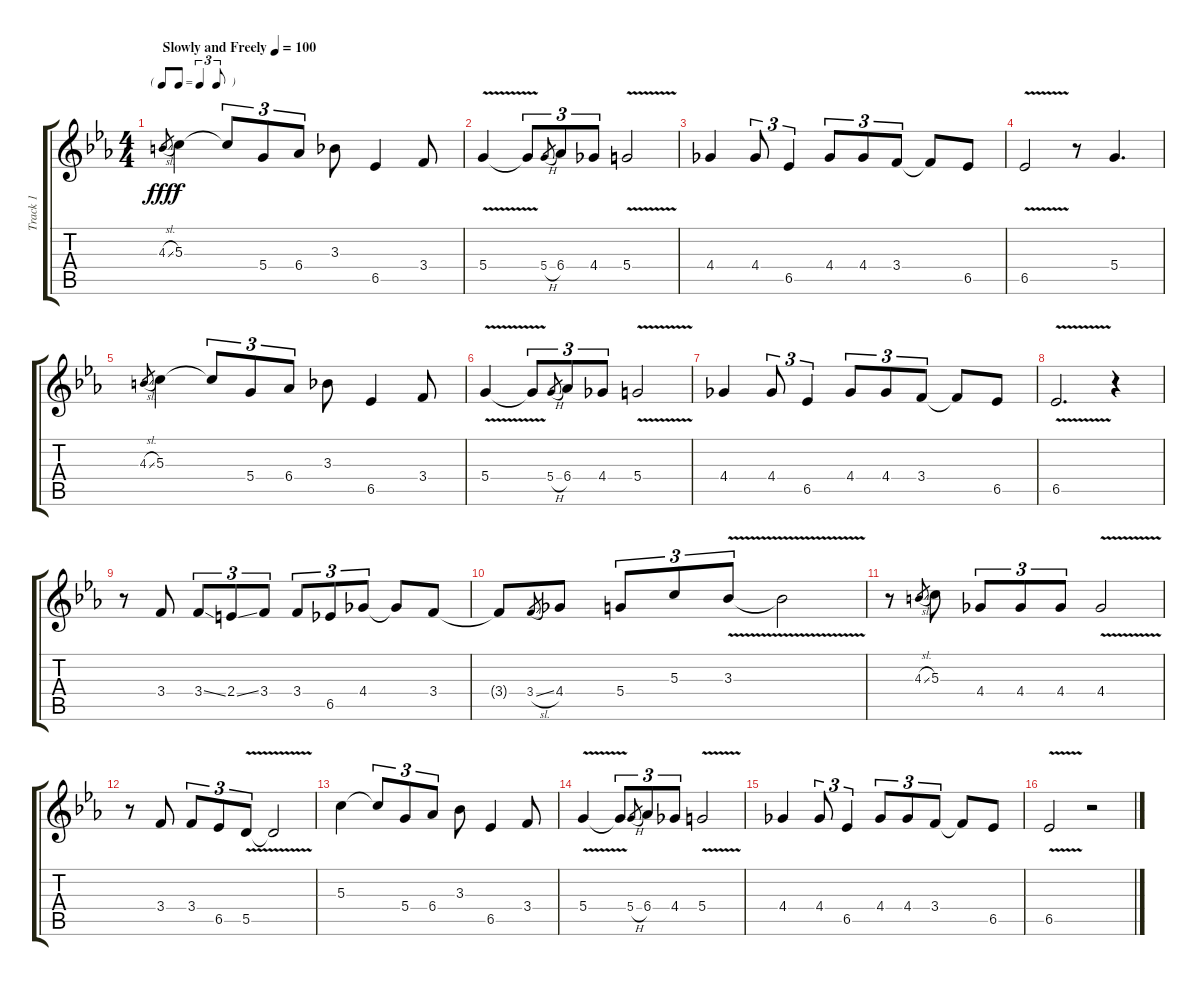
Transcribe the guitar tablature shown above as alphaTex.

\track ("Track 1" "Track 1") {instrument acousticguitarsteel}
\staff {score tabs}
\tuning (E4 B3 G3 D3 A2 E2) {hide}
\ts (4 4)
\tf triplet8th
\tempo (100 "Slowly and Freely")
\clef g2
\ks eb
4.3{sl}.8{gr dy fff instrument acousticguitarsteel} 5.3.4{dy f} 5.3{t}.8{tu (3 2)} 5.4.8{tu (3 2)} 6.4.8{tu (3 2)} 3.3.8 6.5.4 3.4.8 |
5.4{v}.4 5.4{t}.8{tu (3 2)} 5.4{h}.8{gr} 6.4.8{tu (3 2)} 4.4.8{tu (3 2)} 5.4{v}.2 |
4.4.4 4.4.8{tu (3 2)} 6.5.4{tu (3 2)} 4.4.8{tu (3 2)} 4.4.8{tu (3 2)} 3.4.8{tu (3 2)} 3.4{t}.8 6.5.8 |
6.5{v}.2 r.8 5.4.4{d} |
4.3{sl}.8{gr} 5.3.4 5.3{t}.8{tu (3 2)} 5.4.8{tu (3 2)} 6.4.8{tu (3 2)} 3.3.8 6.5.4 3.4.8 |
5.4{v}.4 5.4{t}.8{tu (3 2)} 5.4{h}.8{gr} 6.4.8{tu (3 2)} 4.4.8{tu (3 2)} 5.4{v}.2 |
4.4.4 4.4.8{tu (3 2)} 6.5.4{tu (3 2)} 4.4.8{tu (3 2)} 4.4.8{tu (3 2)} 3.4.8{tu (3 2)} 3.4{t}.8 6.5.8 |
6.5{v}.2{d} r.4 |
r.8 3.4.8 3.4{ss}.8{tu (3 2)} 2.4{ss}.8{tu (3 2)} 3.4.8{tu (3 2)} 3.4.8{tu (3 2)} 6.5.8{tu (3 2)} 4.4.8{tu (3 2)} 4.4{t}.8 3.4.8 |
3.4{t}.8 3.4{sl}.8{gr} 4.4.8 5.4.8{tu (3 2)} 5.3.8{tu (3 2)} 3.3{v}.8{tu (3 2)} 3.3{t}.2 |
r.8 4.3{sl}.8{gr} 5.3.8 4.4.8{tu (3 2)} 4.4.8{tu (3 2)} 4.4.8{tu (3 2)} 4.4{v}.2 |
r.8 3.4.8 3.4.8{tu (3 2)} 6.5.8{tu (3 2)} 5.5{v}.8{tu (3 2)} 5.5{t}.2 |
5.3.4 5.3{t}.8{tu (3 2)} 5.4.8{tu (3 2)} 6.4.8{tu (3 2)} 3.3.8 6.5.4 3.4.8 |
5.4{v}.4 5.4{t}.8{tu (3 2)} 5.4{h}.8{gr} 6.4.8{tu (3 2)} 4.4.8{tu (3 2)} 5.4{v}.2 |
4.4.4 4.4.8{tu (3 2)} 6.5.4{tu (3 2)} 4.4.8{tu (3 2)} 4.4.8{tu (3 2)} 3.4.8{tu (3 2)} 3.4{t}.8 6.5.8 |
6.5{v}.2 r.2
